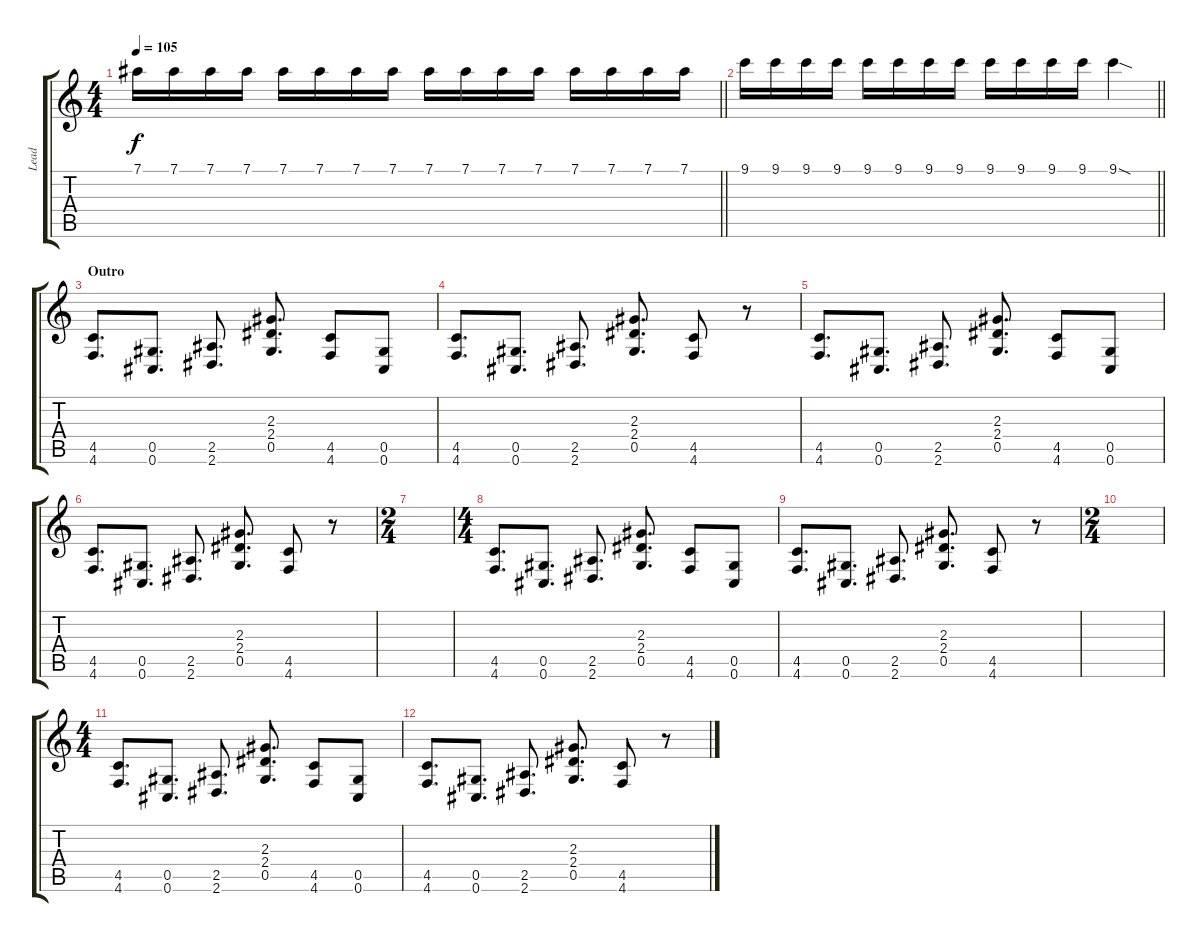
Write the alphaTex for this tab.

\track ("Lead" "Lead") {instrument distortionguitar}
\staff {score tabs}
\tuning (Eb4 Bb3 Gb3 Db3 Ab2 Db2) {hide}
\ts (4 4)
\tempo 105
\clef g2
\barLineRight lightlight
\ks c
7.1.16{dy f} 7.1.16 7.1.16 7.1.16 7.1.16 7.1.16 7.1.16 7.1.16 7.1.16 7.1.16 7.1.16 7.1.16 7.1.16 7.1.16 7.1.16 7.1.16 |
\barLineRight lightlight
9.1.16 9.1.16 9.1.16 9.1.16 9.1.16 9.1.16 9.1.16 9.1.16 9.1.16 9.1.16 9.1.16 9.1.16 9.1{sod}.4 |
\section ("" "Outro")
(4.5 4.6).8{d} (0.5 0.6).8{d} (2.5 2.6).8{d} (2.3 2.4 0.5).8{d} (4.5 4.6).8 (0.5 0.6).8 |
(4.5 4.6).8{d} (0.5 0.6).8{d} (2.5 2.6).8{d} (2.3 2.4 0.5).8{d} (4.5 4.6).8 r.8 |
(4.5 4.6).8{d} (0.5 0.6).8{d} (2.5 2.6).8{d} (2.3 2.4 0.5).8{d} (4.5 4.6).8 (0.5 0.6).8 |
(4.5 4.6).8{d} (0.5 0.6).8{d} (2.5 2.6).8{d} (2.3 2.4 0.5).8{d} (4.5 4.6).8 r.8 |
\ts (2 4)
|
\ts (4 4)
(4.5 4.6).8{d} (0.5 0.6).8{d} (2.5 2.6).8{d} (2.3 2.4 0.5).8{d} (4.5 4.6).8 (0.5 0.6).8 |
(4.5 4.6).8{d} (0.5 0.6).8{d} (2.5 2.6).8{d} (2.3 2.4 0.5).8{d} (4.5 4.6).8 r.8 |
\ts (2 4)
|
\ts (4 4)
(4.5 4.6).8{d} (0.5 0.6).8{d} (2.5 2.6).8{d} (2.3 2.4 0.5).8{d} (4.5 4.6).8 (0.5 0.6).8 |
(4.5 4.6).8{d} (0.5 0.6).8{d} (2.5 2.6).8{d} (2.3 2.4 0.5).8{d} (4.5 4.6).8 r.8
